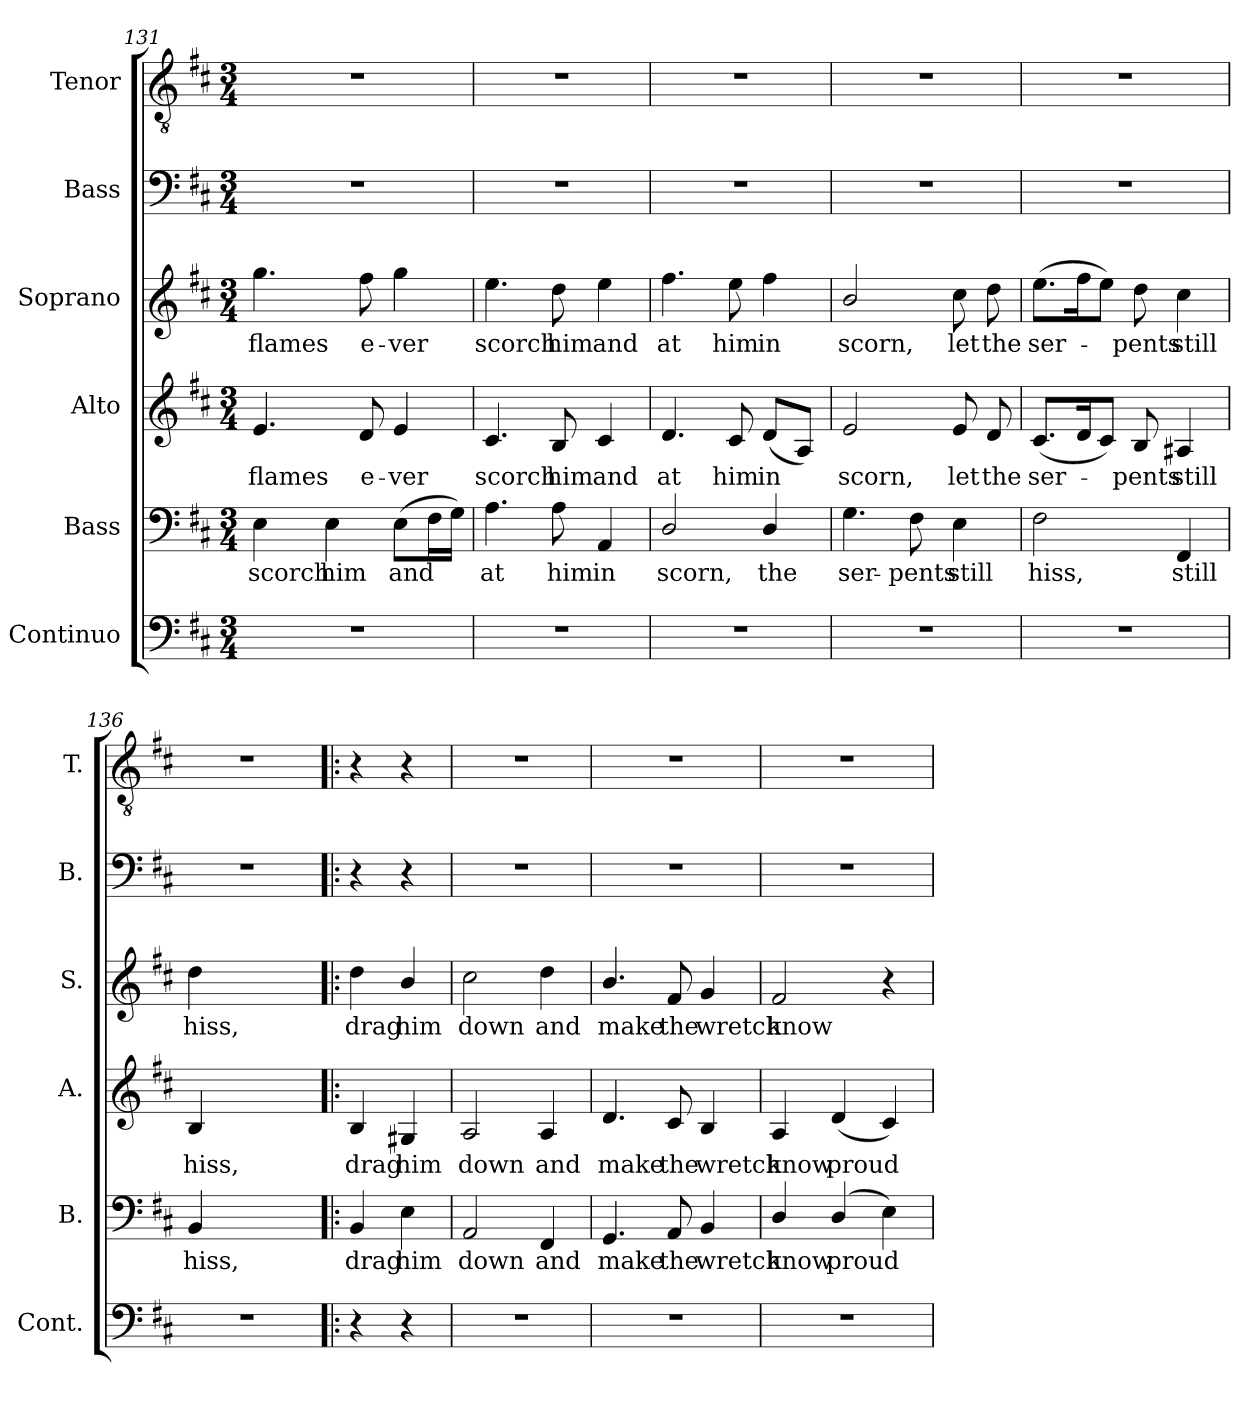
**kern	**kern	**text	**kern	**text	**kern	**text	**kern	**kern
*part6	*part5	*part5	*part4	*part4	*part3	*part3	*part2	*part1
*staff6	*staff5	*staff5	*staff4	*staff4	*staff3	*staff3	*staff2	*staff1
*I"Continuo	*I"Bass	*	*I"Alto	*	*I"Soprano	*	*I"Bass	*I"Tenor
*I'Cont.	*I'B.	*	*I'A.	*	*I'S.	*	*I'B.	*I'T.
*clefF4	*clefF4	*	*clefG2	*	*clefG2	*	*clefF4	*clefGv2
*	*	*	*	*	*	*	*	*ITrd7c12
*k[f#c#]	*k[f#c#]	*	*k[f#c#]	*	*k[f#c#]	*	*k[f#c#]	*k[f#c#]
*D:	*D:	*	*D:	*	*D:	*	*D:	*D:
*M3/4	*M3/4	*	*M3/4	*	*M3/4	*	*M3/4	*M3/4
=131	=131	=131	=131	=131	=131	=131	=131	=131
!LO:N:vis=1	!	!	!	!	!	!	!	!
!	!	!LO:LY:b:color=#000000	!	!	!	!	!	!
!	!	!	!	!LO:LY:b:color=#000000	!	!	!	!
!	!	!	!	!	!	!LO:LY:b:color=#000000	!LO:N:vis=1	!LO:N:vis=1
2.r	4Ei\	scorch	4.ei/	flames	4.ggi\	flames	2.r	2.r
!	!	!LO:LY:b:color=#000000	!	!	!	!	!	!
.	4Ei\	him	.	.	.	.	.	.
!	!	!	!	!LO:LY:b:color=#000000	!	!	!	!
!	!	!	!	!	!	!LO:LY:b:color=#000000	!	!
.	.	.	8di/	e-	8ff#i\	e-	.	.
!	!	!LO:LY:b:color=#000000	!	!	!	!	!	!
!	!	!	!	!LO:LY:b:color=#000000	!	!	!	!
!	!	!	!	!	!	!LO:LY:b:color=#000000	!	!
.	(8Ei\L	and	4ei/	-ver	4ggi\	-ver	.	.
.	16F#i\L	.	.	.	.	.	.	.
.	16Gi\JJ)	.	.	.	.	.	.	.
=132	=132	=132	=132	=132	=132	=132	=132	=132
!LO:N:vis=1	!	!	!	!	!	!	!	!
!	!	!LO:LY:b:color=#000000	!	!	!	!	!	!
!	!	!	!	!LO:LY:b:color=#000000	!	!	!	!
!	!	!	!	!	!	!LO:LY:b:color=#000000	!LO:N:vis=1	!LO:N:vis=1
2.r	4.Ai\	at	4.c#i/	scorch	4.eei\	scorch	2.r	2.r
!	!	!LO:LY:b:color=#000000	!	!	!	!	!	!
!	!	!	!	!LO:LY:b:color=#000000	!	!	!	!
!	!	!	!	!	!	!LO:LY:b:color=#000000	!	!
.	8Ai\	him	8Bi/	him	8ddi\	him	.	.
!	!	!LO:LY:b:color=#000000	!	!	!	!	!	!
!	!	!	!	!LO:LY:b:color=#000000	!	!	!	!
!	!	!	!	!	!	!LO:LY:b:color=#000000	!	!
.	4AAi/	in	4c#i/	and	4eei\	and	.	.
=133	=133	=133	=133	=133	=133	=133	=133	=133
!LO:N:vis=1	!	!	!	!	!	!	!	!
!	!	!LO:LY:b:color=#000000	!	!	!	!	!	!
!	!	!	!	!LO:LY:b:color=#000000	!	!	!	!
!	!	!	!	!	!	!LO:LY:b:color=#000000	!LO:N:vis=1	!LO:N:vis=1
2.r	2Di/	scorn,	4.di/	at	4.ff#i\	at	2.r	2.r
!	!	!	!	!LO:LY:b:color=#000000	!	!	!	!
!	!	!	!	!	!	!LO:LY:b:color=#000000	!	!
.	.	.	8c#i/	him	8eei\	him	.	.
!	!	!LO:LY:b:color=#000000	!	!	!	!	!	!
!	!	!	!	!LO:LY:b:color=#000000	!	!	!	!
!	!	!	!	!	!	!LO:LY:b:color=#000000	!	!
.	4Di/	the	(8di/L	in	4ff#i\	in	.	.
.	.	.	8Ai/J)	.	.	.	.	.
=134	=134	=134	=134	=134	=134	=134	=134	=134
!LO:N:vis=1	!	!	!	!	!	!	!	!
!	!	!LO:LY:b:color=#000000	!	!	!	!	!	!
!	!	!	!	!LO:LY:b:color=#000000	!	!	!	!
!	!	!	!	!	!	!LO:LY:b:color=#000000	!LO:N:vis=1	!LO:N:vis=1
2.r	4.Gi\	ser-	2ei/	scorn,	2bi/	scorn,	2.r	2.r
!	!	!LO:LY:b:color=#000000	!	!	!	!	!	!
.	8F#i\	-pents	.	.	.	.	.	.
!	!	!LO:LY:b:color=#000000	!	!	!	!	!	!
!	!	!	!	!LO:LY:b:color=#000000	!	!	!	!
!	!	!	!	!	!	!LO:LY:b:color=#000000	!	!
.	4Ei\	still	8ei/	let	8cc#i\	let	.	.
!	!	!	!	!LO:LY:b:color=#000000	!	!	!	!
!	!	!	!	!	!	!LO:LY:b:color=#000000	!	!
.	.	.	8di/	the	8ddi\	the	.	.
!!LO:LB:g=z
=135	=135	=135	=135	=135	=135	=135	=135	=135
!LO:N:vis=1	!	!	!	!	!	!	!	!
!	!	!LO:LY:b:color=#000000	!	!	!	!	!	!
!	!	!	!	!LO:LY:b:color=#000000	!	!	!	!
!	!	!	!	!	!	!LO:LY:b:color=#000000	!LO:N:vis=1	!LO:N:vis=1
2.r	2F#i\	hiss,	(8.c#i/L	ser-	(8.eei\L	ser-	2.r	2.r
.	.	.	16di/k	.	16ff#i\k	.	.	.
.	.	.	8c#i/J)	.	8eei\J)	.	.	.
!	!	!	!	!LO:LY:b:color=#000000	!	!	!	!
!	!	!	!	!	!	!LO:LY:b:color=#000000	!	!
.	.	.	8Bi/	-pents	8ddi\	-pents	.	.
!	!	!LO:LY:b:color=#000000	!	!	!	!	!	!
!	!	!	!	!LO:LY:b:color=#000000	!	!	!	!
!	!	!	!	!	!	!LO:LY:b:color=#000000	!	!
.	4FF#i/	still	4A#Xi/	still	4cc#i\	still	.	.
=136	=136	=136	=136	=136	=136	=136	=136	=136
!LO:N:vis=1	!	!	!	!	!	!	!	!
!	!	!LO:LY:b:color=#000000	!	!	!	!	!	!
!	!	!	!	!LO:LY:b:color=#000000	!	!	!	!
!	!	!	!	!	!	!LO:LY:b:color=#000000	!LO:N:vis=1	!LO:N:vis=1
2.r	4BBi/	hiss,	4Bi/	hiss,	4ddi\	hiss,	2.r	2.r
.	2ryy	.	2ryy	.	2ryy	.	.	.
=137!|:	=137!|:	=137!|:	=137!|:	=137!|:	=137!|:	=137!|:	=137!|:	=137!|:
!	!	!LO:LY:b:color=#000000	!	!	!	!	!	!
!	!	!	!	!LO:LY:b:color=#000000	!	!	!	!
!	!	!	!	!	!	!LO:LY:b:color=#000000	!	!
4r	4BBi/	drag	4Bi/	drag	4ddi\	drag	4r	4r
!	!	!LO:LY:b:color=#000000	!	!	!	!	!	!
!	!	!	!	!LO:LY:b:color=#000000	!	!	!	!
!	!	!	!	!	!	!LO:LY:b:color=#000000	!	!
4r	4Ei\	him	4G#Xi/	him	4bi/	him	4r	4r
=138	=138	=138	=138	=138	=138	=138	=138	=138
!LO:N:vis=1	!	!	!	!	!	!	!	!
!	!	!LO:LY:b:color=#000000	!	!	!	!	!	!
!	!	!	!	!LO:LY:b:color=#000000	!	!	!	!
!	!	!	!	!	!	!LO:LY:b:color=#000000	!LO:N:vis=1	!LO:N:vis=1
2.r	2AAi/	down	2Ai/	down	2cc#i\	down	2.r	2.r
!	!	!LO:LY:b:color=#000000	!	!	!	!	!	!
!	!	!	!	!LO:LY:b:color=#000000	!	!	!	!
!	!	!	!	!	!	!LO:LY:b:color=#000000	!	!
.	4FF#i/	and	4Ai/	and	4ddi\	and	.	.
=139	=139	=139	=139	=139	=139	=139	=139	=139
!LO:N:vis=1	!	!	!	!	!	!	!	!
!	!	!LO:LY:b:color=#000000	!	!	!	!	!	!
!	!	!	!	!LO:LY:b:color=#000000	!	!	!	!
!	!	!	!	!	!	!LO:LY:b:color=#000000	!LO:N:vis=1	!LO:N:vis=1
2.r	4.GGi/	make	4.di/	make	4.bi/	make	2.r	2.r
!	!	!LO:LY:b:color=#000000	!	!	!	!	!	!
!	!	!	!	!LO:LY:b:color=#000000	!	!	!	!
!	!	!	!	!	!	!LO:LY:b:color=#000000	!	!
.	8AAi/	the	8c#i/	the	8f#i/	the	.	.
!	!	!LO:LY:b:color=#000000	!	!	!	!	!	!
!	!	!	!	!LO:LY:b:color=#000000	!	!	!	!
!	!	!	!	!	!	!LO:LY:b:color=#000000	!	!
.	4BBi/	wretch	4Bi/	wretch	4gi/	wretch	.	.
=140	=140	=140	=140	=140	=140	=140	=140	=140
!LO:N:vis=1	!	!	!	!	!	!	!	!
!	!	!LO:LY:b:color=#000000	!	!	!	!	!	!
!	!	!	!	!LO:LY:b:color=#000000	!	!	!	!
!	!	!	!	!	!	!LO:LY:b:color=#000000	!LO:N:vis=1	!LO:N:vis=1
2.r	4Di/	know	4Ai/	know	2f#i/	know	2.r	2.r
!	!	!LO:LY:b:color=#000000	!	!	!	!	!	!
!	!	!	!	!LO:LY:b:color=#000000	!	!	!	!
.	(4Di/	proud	(4di/	proud	.	.	.	.
.	4Ei\)	.	4c#i/)	.	4r	.	.	.
=	=	=	=	=	=	=	=	=
*-	*-	*-	*-	*-	*-	*-	*-	*-
